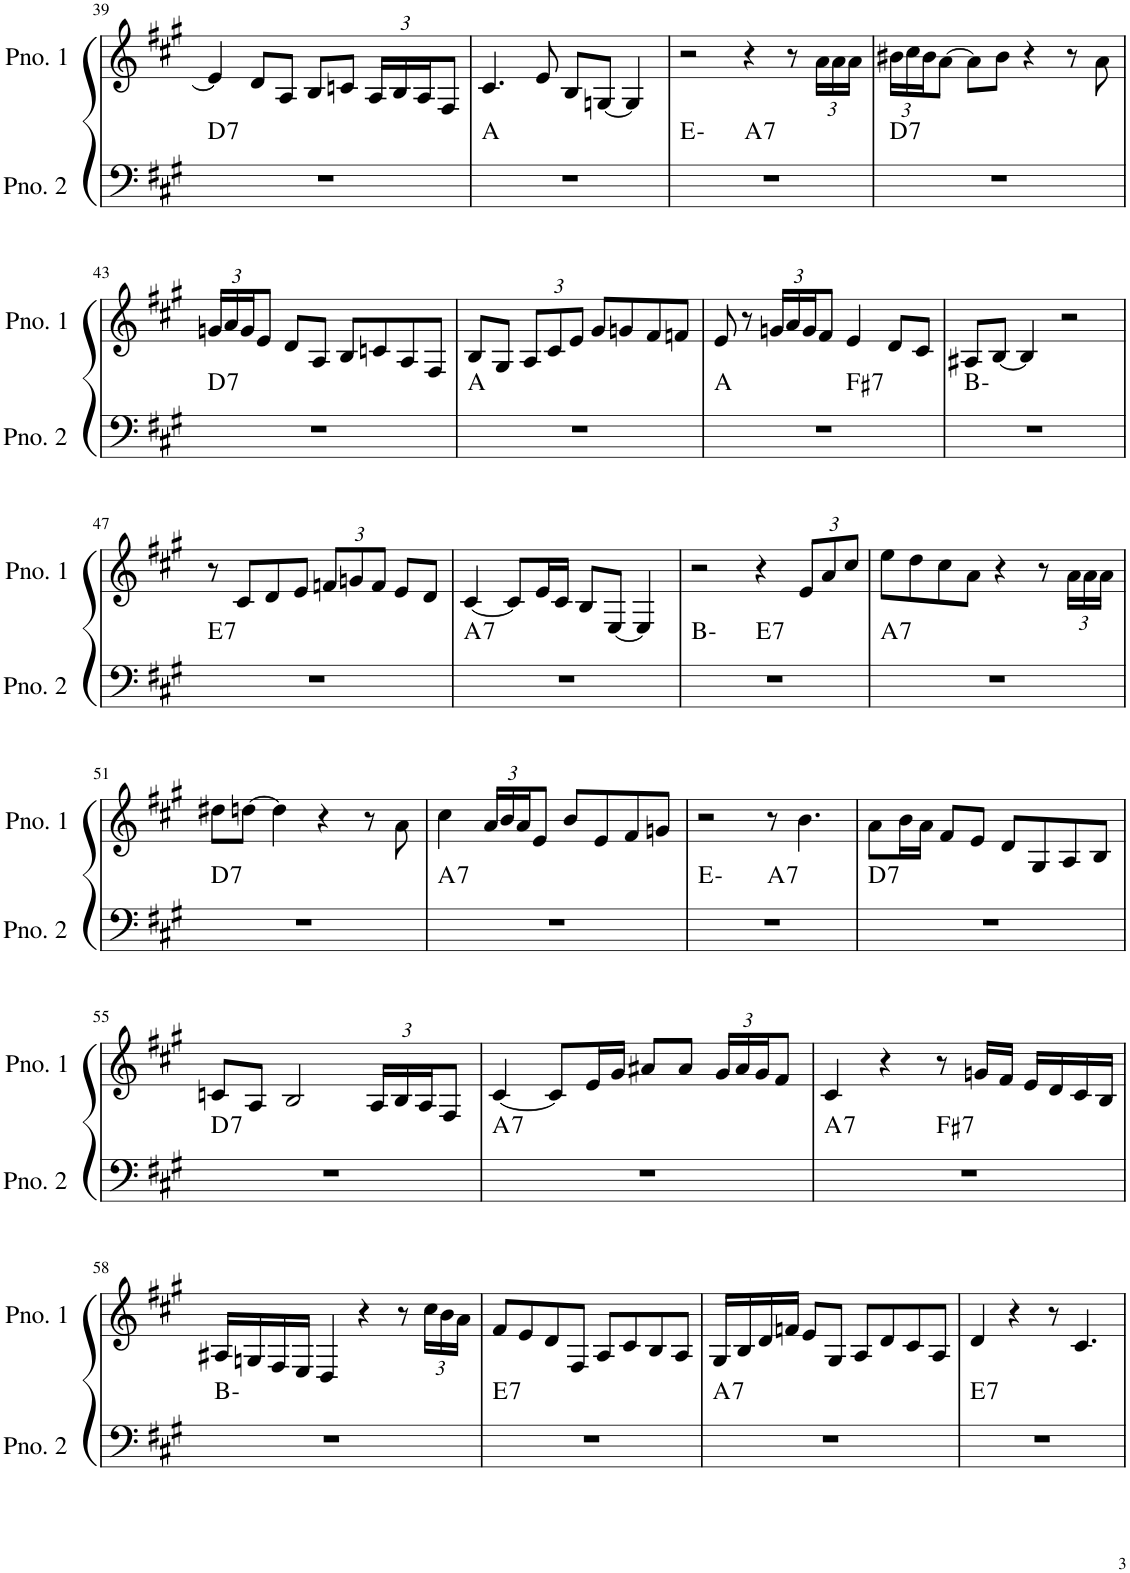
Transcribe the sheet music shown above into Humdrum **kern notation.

**kern	**harte	**kern
*part2	*part2	*part1
*staff2	*	*staff1
*I"ピアノ 2	*	*I"ピアノ 1
!!LO:PB:g=z
*clefF4	*	*clefG2
*k[f#c#g#]	*	*k[f#c#g#]
*M4/4	*	*M4/4
=39	=39	=39
!	!LO:H:kt=7	!
1r	D:7	4e/]
.	.	8d/L
.	.	8A/J
.	.	8B/L
.	.	8cn/J
*	*	*Xbrackettup
.	.	24A/LL
.	.	24B/
.	.	24A/J
.	.	8F#/J
=40	=40	=40
1r	A:maj	4.c#/
.	.	8e/
.	.	8B/L
.	.	[8Gn/J
.	.	4G/]
=41	=41	=41
*^	*	*
1r	2ryy	E:min	2r
!	!	!LO:H:kt=7	!
.	2ryy	A:7	4r
.	.	.	8r
.	.	.	24a\LL
.	.	.	24a\
.	.	.	24a\JJ
=42	=42	=42	=42
!	!	!LO:H:kt=7	!
*v	*v	*	*
1r	D:7	24b#X\LL
.	.	24cc#\
.	.	24b#\J
.	.	[8a\J
.	.	8a\L]
.	.	8b#\J
.	.	4r
.	.	8r
.	.	8a\
!!LO:LB:g=z
=43	=43	=43
!	!LO:H:kt=7	!
1r	D:7	24gn/LL
.	.	24a/
.	.	24g/J
.	.	8e/J
.	.	8d/L
.	.	8A/J
.	.	8B/L
.	.	8cn/
.	.	8A/
.	.	8F#/J
=44	=44	=44
1r	A:maj	8B/L
.	.	8G#/J
.	.	12A/L
.	.	12c#/
.	.	12e/J
.	.	8g#/L
.	.	8gn/
.	.	8f#/
.	.	8fn/J
=45	=45	=45
*^	*	*
1r	2ryy	A:maj	8e/
.	.	.	8r
.	.	.	24gn/LL
.	.	.	24a/
.	.	.	24g/J
.	.	.	8f#/J
!	!	!LO:H:kt=7	!
.	2ryy	F#:7	4e/
.	.	.	8d/L
.	.	.	8c#/J
*v	*v	*	*
=46	=46	=46
1r	B:min	8A#X/L
.	.	[8B/J
.	.	4B/]
.	.	2r
!!LO:LB:g=z
=47	=47	=47
!	!LO:H:kt=7	!
1r	E:7	8r
.	.	8c#/L
.	.	8d/
.	.	8e/J
.	.	12fn/L
.	.	12gn/
.	.	12f/J
.	.	8e/L
.	.	8d/J
=48	=48	=48
!	!LO:H:kt=7	!
1r	A:7	[4c#/
.	.	8c#/L]
.	.	16e/L
.	.	16c#/JJ
.	.	8B/L
.	.	[8E/J
.	.	4E/]
=49	=49	=49
*^	*	*
1r	2ryy	B:min	2r
!	!	!LO:H:kt=7	!
.	2ryy	E:7	4r
.	.	.	12e/L
.	.	.	12a/
.	.	.	12cc#/J
=50	=50	=50	=50
!	!	!LO:H:kt=7	!
*v	*v	*	*
1r	A:7	8ee\L
.	.	8dd\
.	.	8cc#\
.	.	8a\J
.	.	4r
.	.	8r
.	.	24a\LL
.	.	24a\
.	.	24a\JJ
!!LO:LB:g=z
=51	=51	=51
!	!LO:H:kt=7	!
1r	D:7	8dd#X\L
.	.	[8ddn\J
.	.	4dd\]
.	.	4r
.	.	8r
.	.	8a\
=52	=52	=52
!	!LO:H:kt=7	!
1r	A:7	4cc#\
.	.	24a/LL
.	.	24b/
.	.	24a/J
.	.	8e/J
.	.	8b/L
.	.	8e/
.	.	8f#/
.	.	8gn/J
=53	=53	=53
*^	*	*
1r	2ryy	E:min	2r
!	!	!LO:H:kt=7	!
.	2ryy	A:7	8r
.	.	.	4.b\
=54	=54	=54	=54
!	!	!LO:H:kt=7	!
*v	*v	*	*
1r	D:7	8a\L
.	.	16b\L
.	.	16a\JJ
.	.	8f#/L
.	.	8e/J
.	.	8d/L
.	.	8G#/
.	.	8A/
.	.	8B/J
!!LO:LB:g=z
=55	=55	=55
!	!LO:H:kt=7	!
1r	D:7	8cn/L
.	.	8A/J
.	.	2B/
.	.	24A/LL
.	.	24B/
.	.	24A/J
.	.	8F#/J
=56	=56	=56
!	!LO:H:kt=7	!
1r	A:7	[4c#/
.	.	8c#/L]
.	.	16e/L
.	.	16g#/JJ
.	.	8a#X/L
.	.	8a#/J
.	.	24g#/LL
.	.	24a#/
.	.	24g#/J
.	.	8f#/J
=57	=57	=57
!	!LO:H:kt=7	!
*^	*	*
1r	2ryy	A:7	4c#/
.	.	.	4r
!	!	!LO:H:kt=7	!
.	2ryy	F#:7	8r
.	.	.	16gn/LL
.	.	.	16f#/JJ
.	.	.	16e/LL
.	.	.	16d/
.	.	.	16c#/
.	.	.	16B/JJ
*v	*v	*	*
!!LO:LB:g=z
=58	=58	=58
1r	B:min	16A#X/LL
.	.	16Gn/
.	.	16F#/
.	.	16E/JJ
.	.	4D/
.	.	4r
.	.	8r
.	.	24cc#\LL
.	.	24b\
.	.	24a\JJ
=59	=59	=59
!	!LO:H:kt=7	!
1r	E:7	8f#/L
.	.	8e/
.	.	8d/
.	.	8F#/J
.	.	8A/L
.	.	8c#/
.	.	8B/
.	.	8A/J
=60	=60	=60
!	!LO:H:kt=7	!
1r	A:7	16G#/LL
.	.	16B/
.	.	16d/
.	.	16fn/JJ
.	.	8e/L
.	.	8G#/J
.	.	8A/L
.	.	8d/
.	.	8c#/
.	.	8A/J
=61	=61	=61
!	!LO:H:kt=7	!
1r	E:7	4d/
.	.	4r
.	.	8r
.	.	4.c#/
=	=	=
*-	*-	*-
